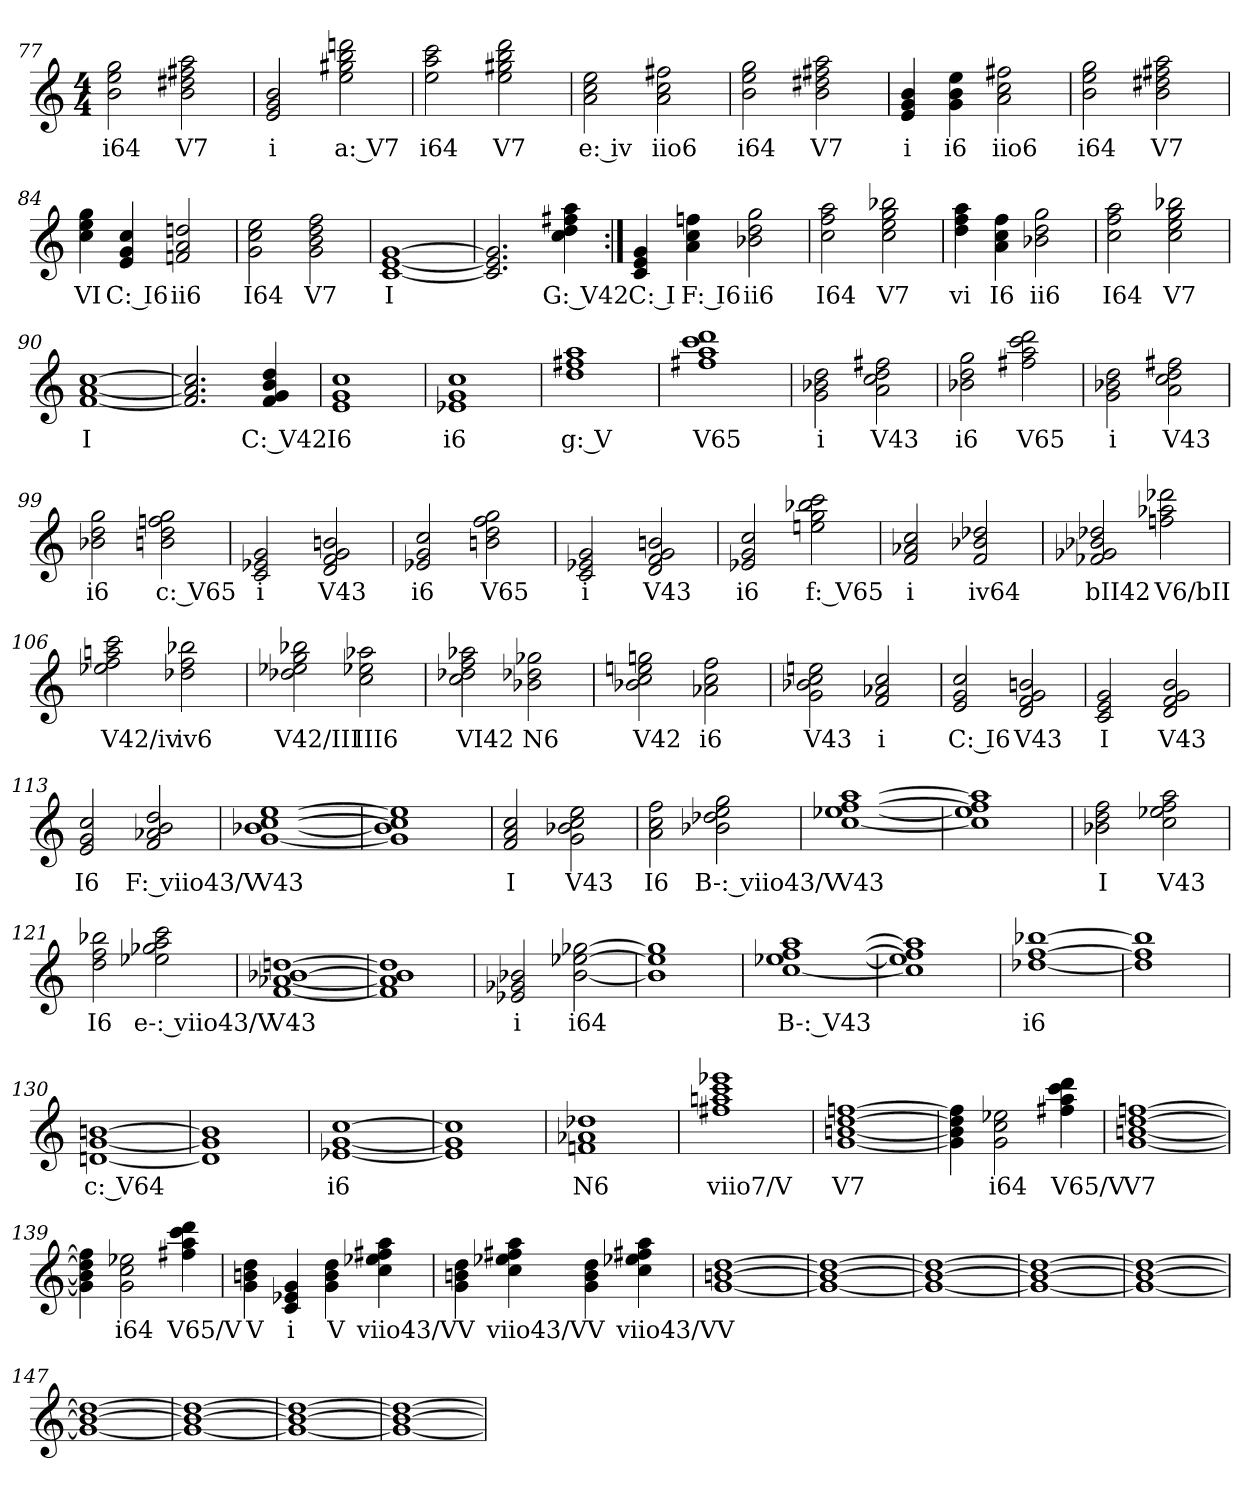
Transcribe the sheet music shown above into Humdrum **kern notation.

**kern	**text
*part1	*part1
*staff1	*staff1
*k[]	*
*C:	*
*M4/4	*
=77	=77
2b 2ee 2gg	i64
2b 2dd#X 2ff#X 2aa	V7
=78	=78
2e 2g 2b	i
2ee 2gg#X 2bb 2dddn	a: V7
=79	=79
2ee 2aa 2ccc	i64
2ee 2gg#X 2bb 2ddd	V7
=80	=80
2a 2cc 2ee	e: iv
2a 2cc 2ff#X	iio6
=81	=81
2b 2ee 2gg	i64
2b 2dd#X 2ff#X 2aa	V7
=82	=82
4e 4g 4b	i
4g 4b 4ee	i6
2a 2cc 2ff#X	iio6
=83	=83
2b 2ee 2gg	i64
2b 2dd#X 2ff#X 2aa	V7
=84	=84
4cc 4ee 4gg	VI
4e 4g 4cc	C: I6
2fn 2a 2ddn	ii6
=85	=85
2g 2cc 2ee	I64
2g 2b 2dd 2ff	V7
=86a	=86a
[1c [1e [1g	I
=87a	=87a
2.c] 2.e] 2.g]	.
4cc 4dd 4ff#X 4aa	G: V42
=86b:|!	=86b:|!
4c 4e 4g	C: I
4a 4cc 4ffn	F: I6
2b-X 2dd 2gg	ii6
=87b	=87b
2cc 2ff 2aa	I64
2cc 2ee 2gg 2bb-X	V7
=88	=88
4dd 4ff 4aa	vi
4a 4cc 4ff	I6
2b-X 2dd 2gg	ii6
=89	=89
2cc 2ff 2aa	I64
2cc 2ee 2gg 2bb-X	V7
=90	=90
[1f [1a [1cc	I
=91	=91
2.f] 2.a] 2.cc]	.
4f 4g 4b 4dd	C: V42
=92	=92
1e 1g 1cc	I6
=93	=93
1e-X 1g 1cc	i6
=94	=94
1dd 1ff#X 1aa	g: V
=95	=95
1ff#X 1aa 1ccc 1ddd	V65
=96	=96
2g 2b-X 2dd	i
2a 2cc 2dd 2ff#X	V43
=97	=97
2b-X 2dd 2gg	i6
2ff#X 2aa 2ccc 2ddd	V65
=98	=98
2g 2b-X 2dd	i
2a 2cc 2dd 2ff#X	V43
=99	=99
2b-X 2dd 2gg	i6
2bn 2dd 2ffn 2gg	c: V65
=100	=100
2c 2e-X 2g	i
2d 2f 2g 2bn	V43
=101	=101
2e-X 2g 2cc	i6
2bn 2dd 2ff 2gg	V65
=102	=102
2c 2e-X 2g	i
2d 2f 2g 2bn	V43
=103	=103
2e-X 2g 2cc	i6
2een 2gg 2bb-X 2ccc	f: V65
=104	=104
2f 2a-X 2cc	i
2f 2b-X 2dd-X	iv64
=105	=105
2f-X 2g-X 2b-X 2dd-X	bII42
2ffn 2aa-X 2ddd-X	V6/bII
=106	=106
2ee-X 2ff 2aan 2ccc	V42/iv
2dd-X 2ff 2bb-X	iv6
=107	=107
2dd-X 2ee-X 2gg 2bb-X	V42/III
2cc 2ee-X 2aa-X	III6
=108	=108
2cc 2dd-X 2ff 2aa-X	VI42
2b-X 2dd-X 2gg-X	N6
=109	=109
2b-X 2cc 2een 2ggn	V42
2a-X 2cc 2ff	i6
=110	=110
2g 2b-X 2cc 2een	V43
2f 2a-X 2cc	i
=111	=111
2e 2g 2cc	C: I6
2d 2f 2g 2bn	V43
=112	=112
2c 2e 2g	I
2d 2f 2g 2b	V43
=113	=113
2e 2g 2cc	I6
2f 2a-X 2b 2dd	F: viio43/V
=114	=114
[1g [1b-X [1cc [1ee	V43
=115	=115
1g] 1b-] 1cc] 1ee]	.
=116	=116
2f 2a 2cc	I
2g 2b-X 2cc 2ee	V43
=117	=117
2a 2cc 2ff	I6
2b-X 2dd-X 2ee 2gg	B-: viio43/V
=118	=118
[1cc [1ee-X [1ff [1aa	V43
=119	=119
1cc] 1ee-] 1ff] 1aa]	.
=120	=120
2b-X 2dd 2ff	I
2cc 2ee-X 2ff 2aa	V43
=121	=121
2dd 2ff 2bb-X	I6
2ee-X 2gg-X 2aa 2ccc	e-: viio43/V
=122	=122
[1f [1a-X [1b-X [1ddn	V43
=123	=123
1f] 1a-] 1b-] 1dd]	.
=124	=124
2e-X 2g-X 2b-X	i
[2b- [2ee-X [2gg-X	i64
=125	=125
1b-] 1ee-] 1gg-]	.
=126	=126
[1cc [1ee-X [1ff [1aa	B-: V43
=127	=127
1cc] 1ee-] 1ff] 1aa]	.
=128	=128
[1dd-X [1ff [1bb-X	i6
=129	=129
1dd-] 1ff] 1bb-]	.
=130	=130
[1dn [1g [1bn	c: V64
=131	=131
1d] 1g] 1b]	.
=132	=132
[1e-X [1g [1cc	i6
=133	=133
1e-] 1g] 1cc]	.
=134	=134
1fn 1a-X 1dd-X	N6
=135	=135
1ff#X 1aan 1ccc 1eee-X	viio7/V
=136	=136
[1g [1bn [1dd [1ffn	V7
=137	=137
4g] 4b] 4dd] 4ff]	.
2g 2cc 2ee-X	i64
4ff#X 4aa 4ccc 4ddd	V65/V
=138	=138
[1g [1bn [1dd [1ffn	V7
=139	=139
4g] 4b] 4dd] 4ff]	.
2g 2cc 2ee-X	i64
4ff#X 4aa 4ccc 4ddd	V65/V
=140	=140
4g 4bn 4dd	V
4c 4e-X 4g	i
4g 4b 4dd	V
4cc 4ee-X 4ff#X 4aa	viio43/V
=141	=141
4g 4bn 4dd	V
4cc 4ee-X 4ff#X 4aa	viio43/V
4g 4b 4dd	V
4cc 4ee-X 4ff#X 4aa	viio43/V
=142	=142
[1g [1bn [1dd	V
=143	=143
1g_ 1b_ 1dd_	.
=144	=144
1g_ 1b_ 1dd_	.
=145	=145
1g_ 1b_ 1dd_	.
=146	=146
1g_ 1b_ 1dd_	.
=147	=147
1g_ 1b_ 1dd_	.
=148	=148
1g_ 1b_ 1dd_	.
=149	=149
1g_ 1b_ 1dd_	.
=150	=150
1g_ 1b_ 1dd_	.
=	=
*-	*-
